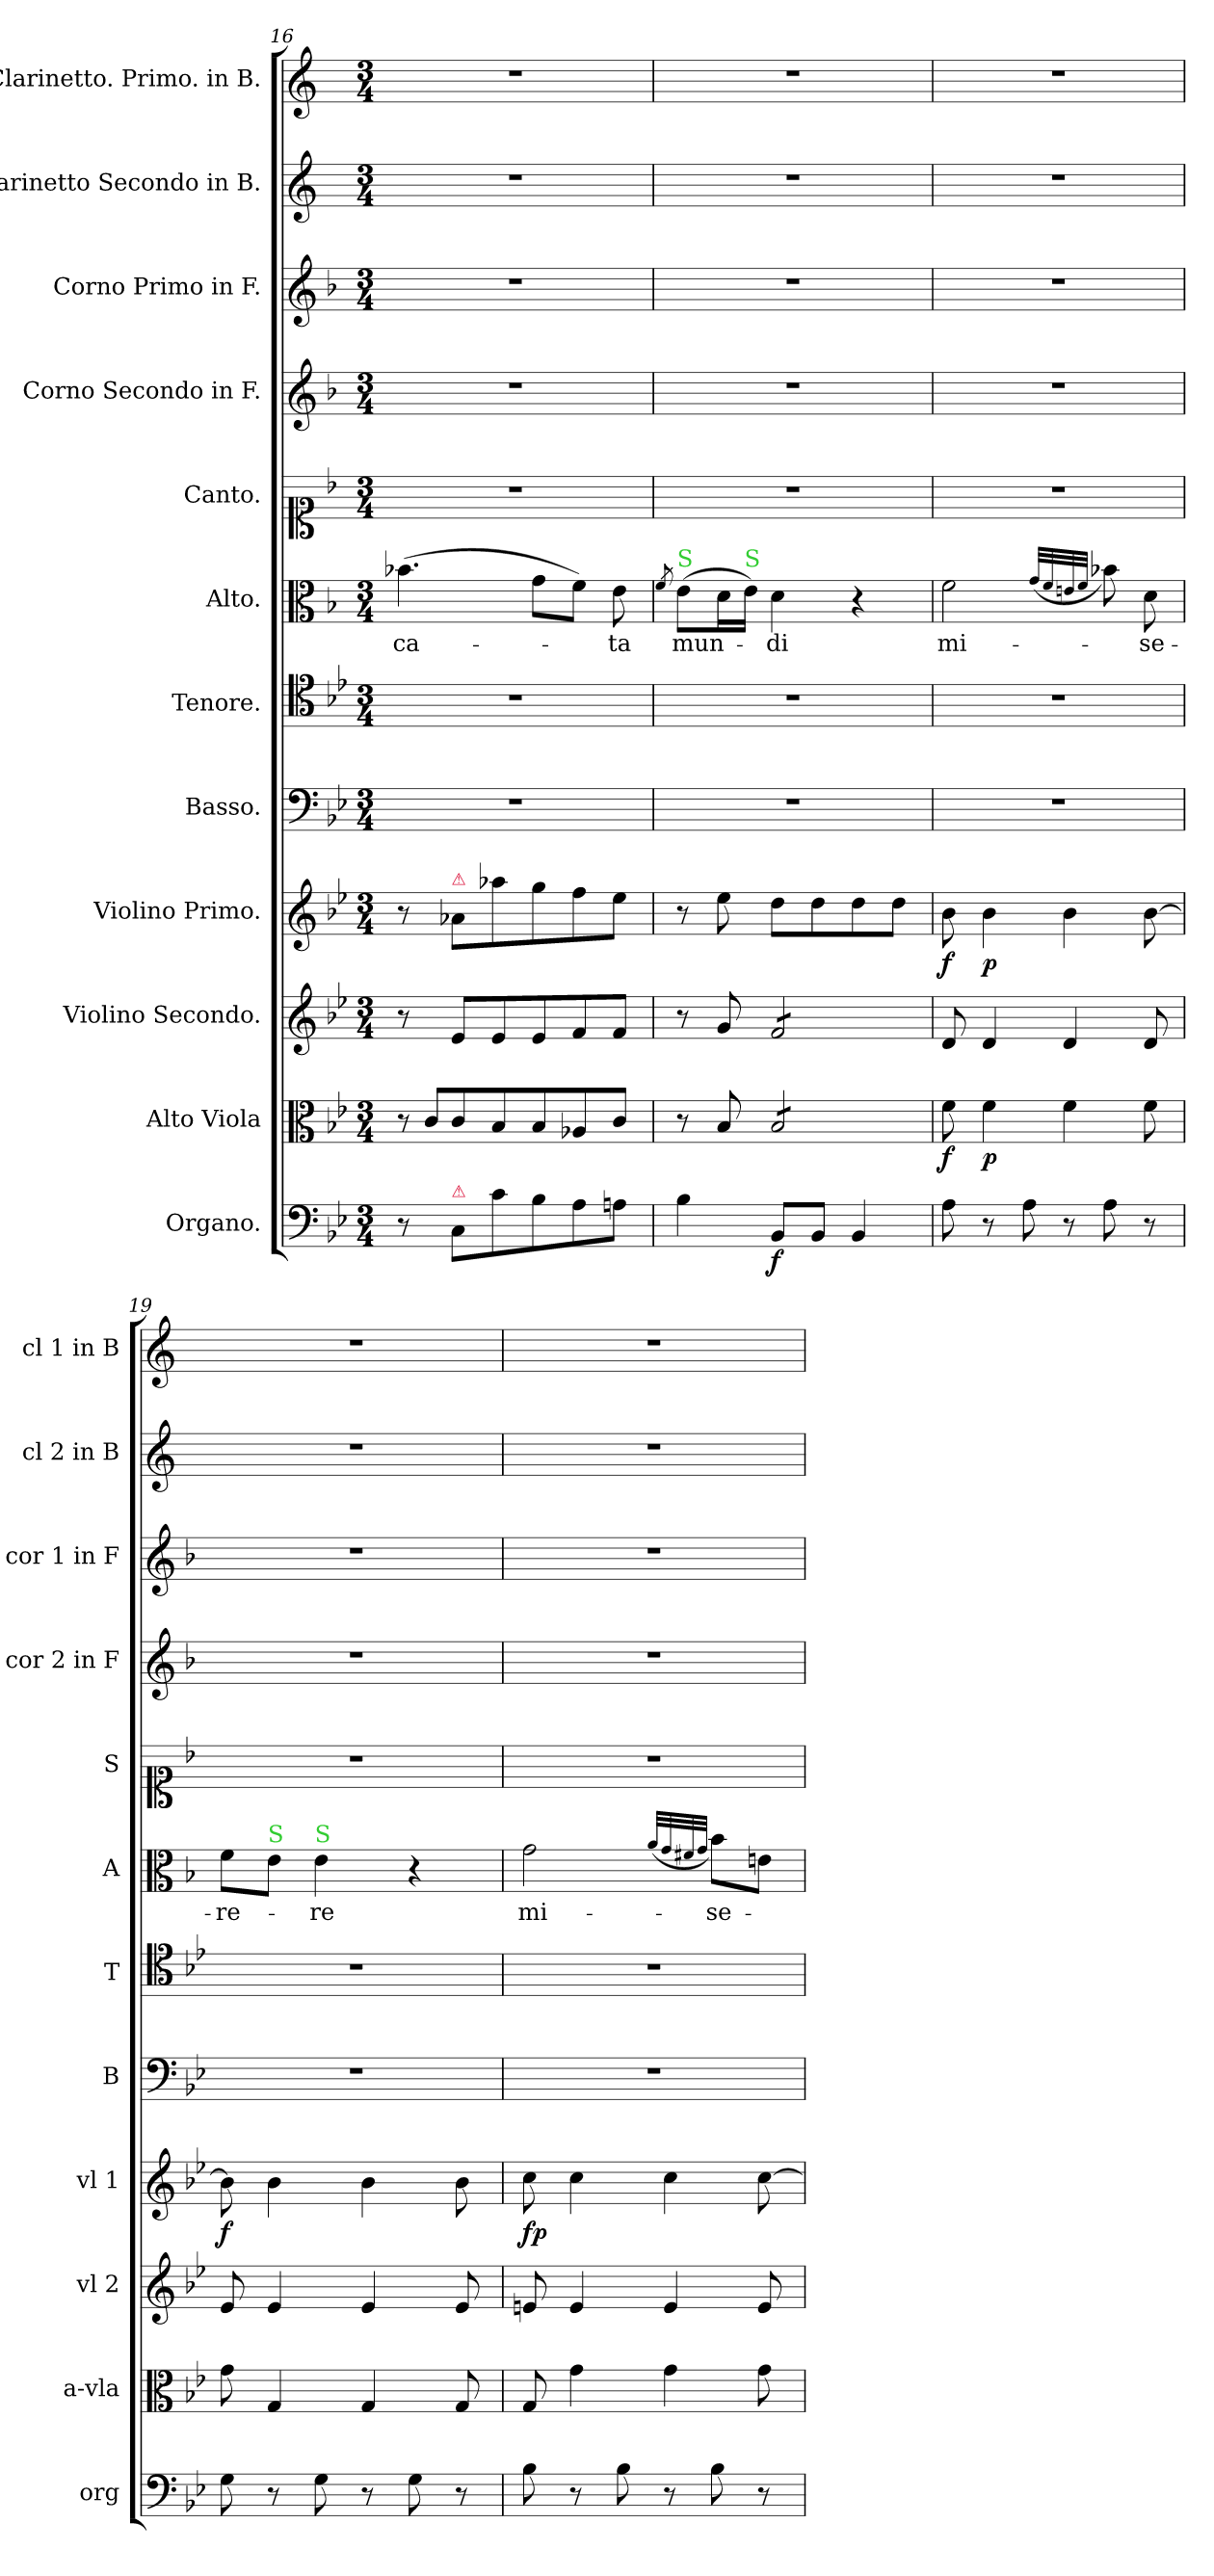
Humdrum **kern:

**kern	**dynam	**kern	**dynam	**kern	**kern	**dynam	**kern	**kern	**kern	**text	**kern	**kern	**kern	**kern	**kern
*part12	*part12	*part11	*part11	*part10	*part9	*part9	*part8	*part7	*part6	*part6	*part5	*part4	*part3	*part2	*part1
*staff12	*staff12	*staff11	*staff11	*staff10	*staff9	*staff9	*staff8	*staff7	*staff6	*staff6	*staff5	*staff4	*staff3	*staff2	*staff1
*I"Organo.	*	*I"Alto Viola	*	*I"Violino Secondo.	*I"Violino Primo.	*	*I"Basso.	*I"Tenore.	*I"Alto.	*	*I"Canto.	*I"Corno Secondo in F.	*I"Corno Primo in F.	*I"Clarinetto Secondo in B.	*I"Clarinetto. Primo. in B.
*I'org	*	*I'a-vla	*	*I'vl 2	*I'vl 1	*	*I'B	*I'T	*I'A	*	*I'S	*I'cor 2 in F	*I'cor 1 in F	*I'cl 2 in B	*I'cl 1 in B
*clefF4	*	*clefC3	*	*clefG2	*clefG2	*	*clefF4	*clefC4	*clefC3	*	*clefC1	*clefG2	*clefG2	*clefG2	*clefG2
*	*	*	*	*	*	*	*	*	*	*	*	*ITrd4c7	*ITrd4c7	*ITrd1c2	*ITrd1c2
*k[b-e-]	*	*k[b-e-]	*	*k[b-e-]	*k[b-e-]	*	*k[b-e-]	*k[b-e-]	*k[b-]	*	*k[b-]	*k[b-e-]	*k[b-e-]	*k[b-e-]	*k[b-e-]
*M3/4	*	*M3/4	*	*M3/4	*M3/4	*	*M3/4	*M3/4	*M3/4	*	*M3/4	*M3/4	*M3/4	*M3/4	*M3/4
=16	=16	=16	=16	=16	=16	=16	=16	=16	=16	=16	=16	=16	=16	=16	=16
!	!	!LO:N:vis=8	!	!	!	!	!	!	!	!	!	!	!	!	!
8r	.	16r	.	8r	8r	.	2.r	2.r	(4.b-X\	-ca-	2.r	2.r	2.r	2.r	2.r
!	!	!LO:N:vis=8	!	!	!	!	!	!	!	!	!	!	!	!	!
.	.	16c/L	.	.	.	.	.	.	.	.	.	.	.	.	.
!	!	!	!	!	!LO:TX:a:color=crimson:t=⚠	!	!	!	!	!	!	!	!	!	!
!LO:TX:a:color=crimson:t=⚠	!	!	!	!	!	!	!	!	!	!	!	!	!	!	!
8C/L	.	8c/	.	8e-/L	8a-X/L	.	.	.	.	.	.	.	.	.	.
8c\	.	8B-/	.	8e-/	8aa-X\	.	.	.	.	.	.	.	.	.	.
8B-\	.	8B-/	.	8e-/	8gg\	.	.	.	8g\L	.	.	.	.	.	.
8A\	.	8A-X/	.	8f/	8ff\	.	.	.	8f\J)	.	.	.	.	.	.
8An\J	.	8c/J	.	8f/J	8ee-\J	.	.	.	8e\	-ta	.	.	.	.	.
=17	=17	=17	=17	=17	=17	=17	=17	=17	=17	=17	=17	=17	=17	=17	=17
.	.	.	.	.	.	.	.	.	8qf/	.	.	.	.	.	.
!	!	!	!	!	!	!	!	!	!LO:TX:a:color=limegreen:t=S	!	!	!	!	!	!
4B-\	.	8r	.	8r	8r	.	2.r	2.r	(8e\L	mun-	2.r	2.r	2.r	2.r	2.r
.	.	8B-/	.	8g/	8ee-\	.	.	.	16d\L	.	.	.	.	.	.
!	!	!	!	!	!	!	!	!	!LO:TX:a:color=limegreen:t=S	!	!	!	!	!	!
.	.	.	.	.	.	.	.	.	16e\JJ)	.	.	.	.	.	.
*	*	*tremolo	*	*	*	*	*	*	*	*	*	*	*	*	*
*	*	*	*	*tremolo	*	*	*	*	*	*	*	*	*	*	*
8BB-/L	f	8B-/L	.	8f/L	8dd\L	.	.	.	4d\	-di	.	.	.	.	.
8BB-/J	.	8B-/	.	8f/	8dd\	.	.	.	.	.	.	.	.	.	.
4BB-/	.	8B-/	.	8f/	8dd\	.	.	.	4r	.	.	.	.	.	.
.	.	8B-/J	.	8f/J	8dd\J	.	.	.	.	.	.	.	.	.	.
*	*	*	*	*Xtremolo	*	*	*	*	*	*	*	*	*	*	*
*	*	*Xtremolo	*	*	*	*	*	*	*	*	*	*	*	*	*
=18	=18	=18	=18	=18	=18	=18	=18	=18	=18	=18	=18	=18	=18	=18	=18
!	!	!	!	!	!	!LO:DY:b	!	!	!	!	!	!	!	!	!
8A\	.	8f\	f	8d/	8b-\	f	2.r	2.r	2f\	mi-	2.r	2.r	2.r	2.r	2.r
!	!	!	!	!	!	!LO:DY:b	!	!	!	!	!	!	!	!	!
8r	.	4f\	p	4d/	4b-\	p	.	.	.	.	.	.	.	.	.
8A\	.	.	.	.	.	.	.	.	.	.	.	.	.	.	.
8r	.	4f\	.	4d/	4b-\	.	.	.	.	.	.	.	.	.	.
.	.	.	.	.	.	.	.	.	(<32qqg/LLL	.	.	.	.	.	.
.	.	.	.	.	.	.	.	.	32qqf/	.	.	.	.	.	.
.	.	.	.	.	.	.	.	.	32qqen/	.	.	.	.	.	.
.	.	.	.	.	.	.	.	.	32qqf/JJJ	.	.	.	.	.	.
8A\	.	.	.	.	.	.	.	.	8b-X\)	.	.	.	.	.	.
8r	.	8f\	.	8d/	[8b-\	.	.	.	8d\	-se-	.	.	.	.	.
=19	=19	=19	=19	=19	=19	=19	=19	=19	=19	=19	=19	=19	=19	=19	=19
!	!	!	!	!	!	!LO:DY:b	!	!	!	!	!	!	!	!	!
8G\	.	8g\	.	8e-/	8b-\]	f	2.r	2.r	8f\L	-re-	2.r	2.r	2.r	2.r	2.r
!	!	!	!	!	!	!	!	!	!LO:TX:a:color=limegreen:t=S	!	!	!	!	!	!
!	!	!	!	!	!	!LO:DY:b	!	!	!	!	!	!	!	!	!
8r	.	4G/	.	4e-/	4b-\	p&colon;	.	.	8e\J	.	.	.	.	.	.
!	!	!	!	!	!	!	!	!	!LO:TX:a:color=limegreen:t=S	!	!	!	!	!	!
8G\	.	.	.	.	.	.	.	.	4e\	-re	.	.	.	.	.
8r	.	4G/	.	4e-/	4b-\	.	.	.	.	.	.	.	.	.	.
8G\	.	.	.	.	.	.	.	.	4r	.	.	.	.	.	.
8r	.	8G/	.	8e-/	8b-\	.	.	.	.	.	.	.	.	.	.
=20	=20	=20	=20	=20	=20	=20	=20	=20	=20	=20	=20	=20	=20	=20	=20
!	!	!	!	!	!	!LO:DY:b	!	!	!	!	!	!	!	!	!
8B-\	.	8G/	.	8en/	8cc\	fp	2.r	2.r	2g\	mi-	2.r	2.r	2.r	2.r	2.r
8r	.	4g\	.	4e/	4cc\	.	.	.	.	.	.	.	.	.	.
8B-\	.	.	.	.	.	.	.	.	.	.	.	.	.	.	.
8r	.	4g\	.	4e/	4cc\	.	.	.	.	.	.	.	.	.	.
.	.	.	.	.	.	.	.	.	(<32qqa/LLL	.	.	.	.	.	.
.	.	.	.	.	.	.	.	.	32qqg/	.	.	.	.	.	.
.	.	.	.	.	.	.	.	.	32qqf#X/	.	.	.	.	.	.
.	.	.	.	.	.	.	.	.	32qqg/JJJ	.	.	.	.	.	.
8B-\	.	.	.	.	.	.	.	.	8b-\L)	-se-	.	.	.	.	.
8r	.	8g\	.	8e/	[8cc\	.	.	.	8en\J	.	.	.	.	.	.
=	=	=	=	=	=	=	=	=	=	=	=	=	=	=	=
*-	*-	*-	*-	*-	*-	*-	*-	*-	*-	*-	*-	*-	*-	*-	*-
